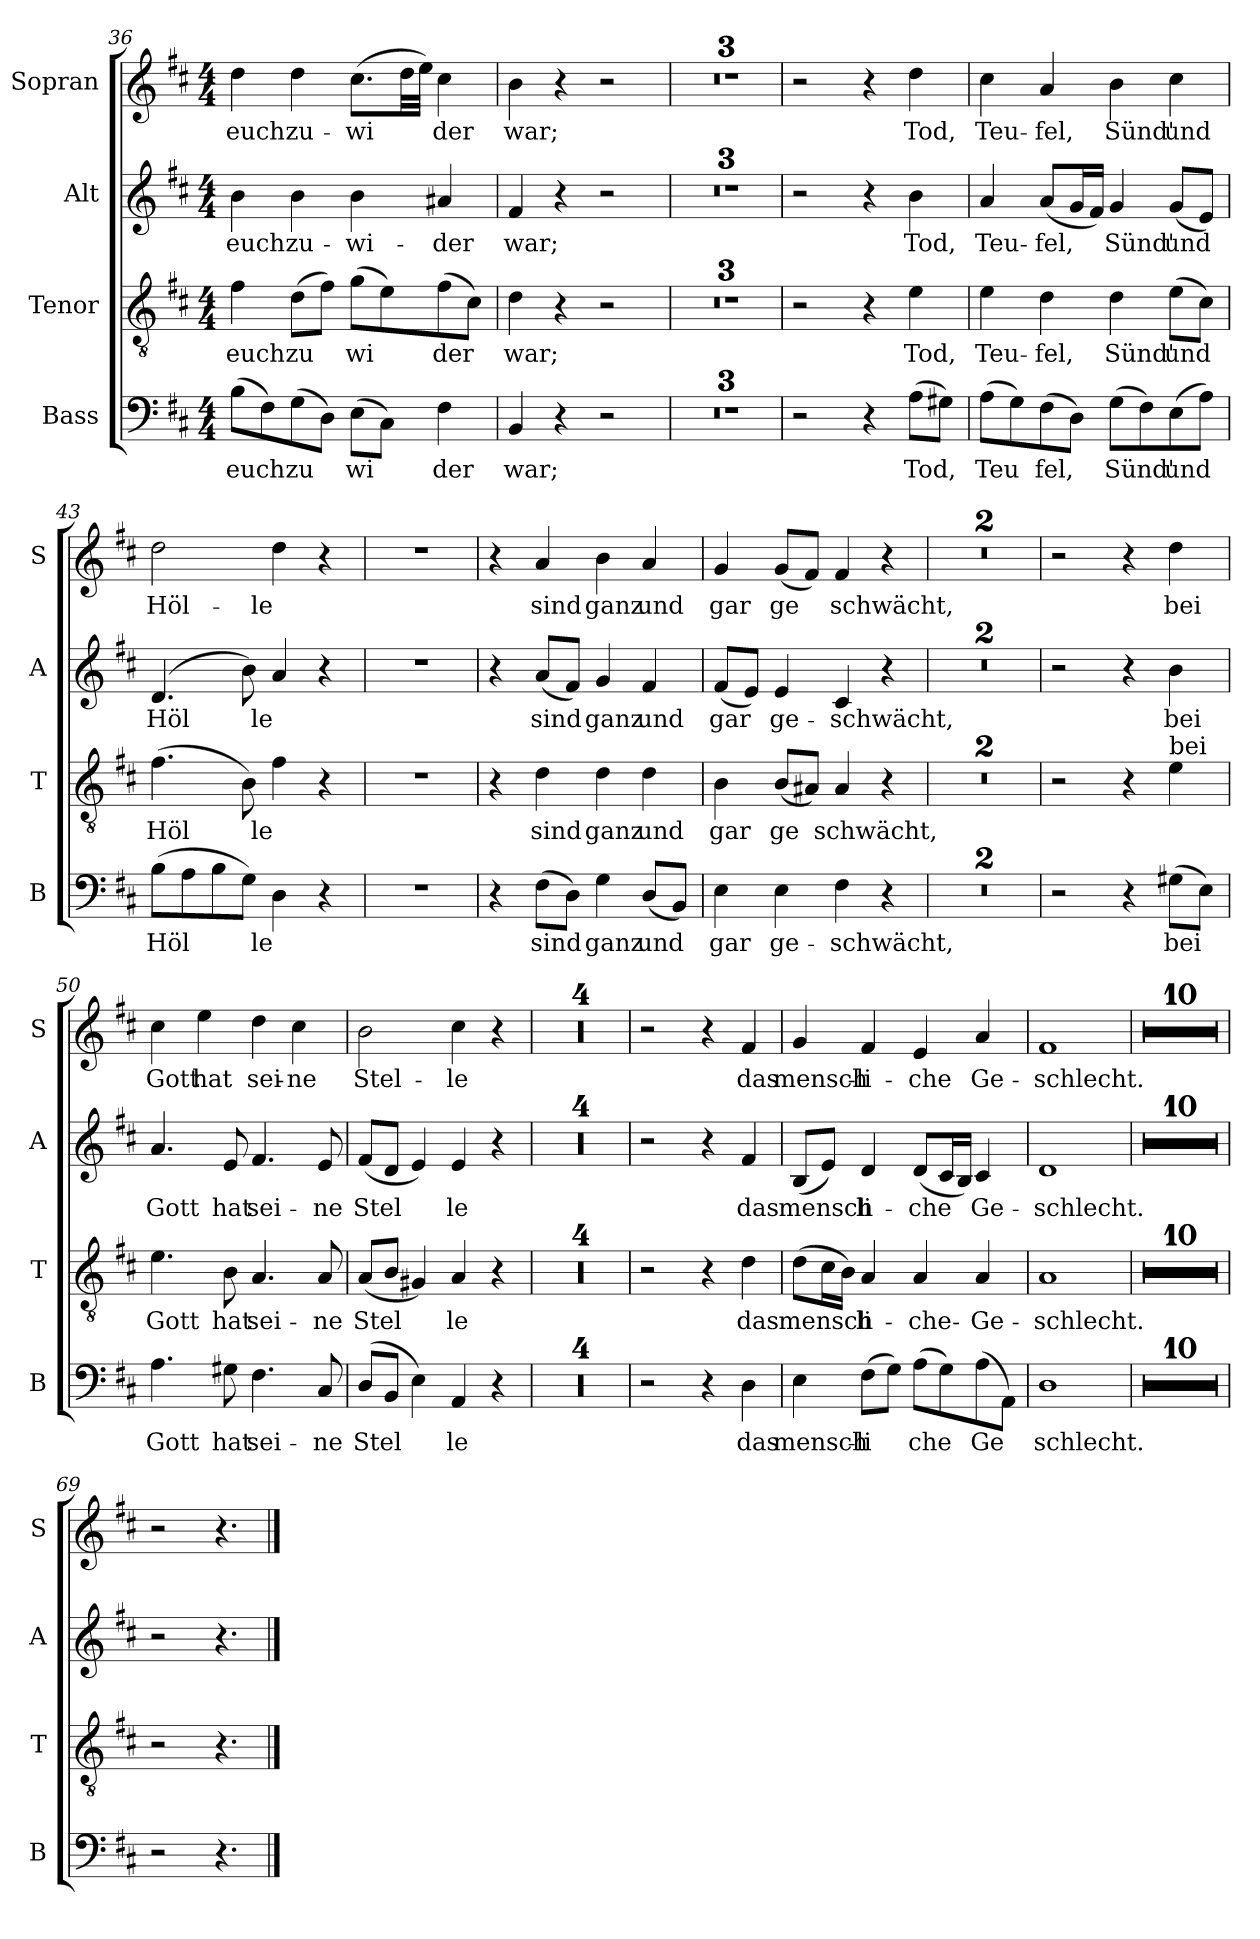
**kern	**text	**kern	**text	**kern	**text	**kern	**text
*part4	*part4	*part3	*part3	*part2	*part2	*part1	*part1
*staff4	*staff4	*staff3	*staff3	*staff2	*staff2	*staff1	*staff1
*I"Bass	*	*I"Tenor	*	*I"Alt	*	*I"Sopran	*
*I'B	*	*I'T	*	*I'A	*	*I'S	*
!!LO:PB:g=z
*clefF4	*	*clefGv2	*	*clefG2	*	*clefG2	*
*k[f#c#]	*	*k[f#c#]	*	*k[f#c#]	*	*k[f#c#]	*
*M4/4	*	*M4/4	*	*M4/4	*	*M4/4	*
=36	=36	=36	=36	=36	=36	=36	=36
!	!LO:LY:b	!	!LO:LY:b	!	!LO:LY:b	!	!LO:LY:b
(8B\L	euch	4f#\	euch	4b\	euch	4dd\	euch
8F#\)	.	.	.	.	.	.	.
!	!LO:LY:b	!	!LO:LY:b	!	!LO:LY:b	!	!LO:LY:b
(8G\	zu	(8d\L	zu	4b\	zu-	4dd\	zu-
8D\J)	.	8f#\J)	.	.	.	.	.
!	!LO:LY:b	!	!LO:LY:b	!	!LO:LY:b	!	!LO:LY:b
(8E\L	wi	(8g\L	wi	4b\	wi-	(8.cc#\L	wi
8C#\J)	.	8e\)	.	.	.	.	.
.	.	.	.	.	.	32dd\LL	.
.	.	.	.	.	.	32ee\JJJ)	.
!	!LO:LY:b	!	!LO:LY:b	!	!LO:LY:b	!	!LO:LY:b
4F#\	der	(8f#\	der	4a#X/	der	4cc#\	der
.	.	8c#\J)	.	.	.	.	.
=37	=37	=37	=37	=37	=37	=37	=37
!	!LO:LY:b	!	!LO:LY:b	!	!LO:LY:b	!	!LO:LY:b
4BB/	war;	4d\	war;	4f#/	war;	4b\	war;
4r	.	4r	.	4r	.	4r	.
2r	.	2r	.	2r	.	2r	.
=38	=38	=38	=38	=38	=38	=38	=38
1r	.	1r	.	1r	.	1r	.
=39	=39	=39	=39	=39	=39	=39	=39
1r	.	1r	.	1r	.	1r	.
=40	=40	=40	=40	=40	=40	=40	=40
1r	.	1r	.	1r	.	1r	.
=41	=41	=41	=41	=41	=41	=41	=41
2r	.	2r	.	2r	.	2r	.
4r	.	4r	.	4r	.	4r	.
!	!LO:LY:b	!	!LO:LY:b	!	!LO:LY:b	!	!LO:LY:b
(8A\L	Tod,	4e\	Tod,	4b\	Tod,	4dd\	Tod,
8G#X\J)	.	.	.	.	.	.	.
!!LO:LB:g=z
=42	=42	=42	=42	=42	=42	=42	=42
!	!LO:LY:b	!	!LO:LY:b	!	!LO:LY:b	!	!LO:LY:b
(8A\L	Teu	4e\	Teu-	4a/	Teu-	4cc#\	Teu-
8G\)	.	.	.	.	.	.	.
!	!LO:LY:b	!	!LO:LY:b	!	!LO:LY:b	!	!LO:LY:b
(8F#\	fel,	4d\	fel,	(8a/L	fel,	4a/	fel,
8D\J)	.	.	.	16g/L	.	.	.
.	.	.	.	16f#/JJ)	.	.	.
!	!LO:LY:b	!	!LO:LY:b	!	!LO:LY:b	!	!LO:LY:b
(8G\L	Sünd'	4d\	Sünd'	4g/	Sünd'	4b\	Sünd'
8F#\)	.	.	.	.	.	.	.
!	!LO:LY:b	!	!LO:LY:b	!	!LO:LY:b	!	!LO:LY:b
(8E\	und	(8e\L	und	(8g/L	und	4cc#\	und
8A\J)	.	8c#\J)	.	8e/J)	.	.	.
=43	=43	=43	=43	=43	=43	=43	=43
!	!LO:LY:b	!	!LO:LY:b	!	!LO:LY:b	!	!LO:LY:b
(8B\L	Höl	(4.f#\	Höl	(4.d/	Höl	2dd\	Höl-
8A\	.	.	.	.	.	.	.
8B\	.	.	.	.	.	.	.
8G\J)	.	8B\)	.	8b\)	.	.	.
!	!LO:LY:b	!	!LO:LY:b	!	!LO:LY:b	!	!LO:LY:b
4D\	le	4f#\	le	4a/	le	4dd\	le
4r	.	4r	.	4r	.	4r	.
=44	=44	=44	=44	=44	=44	=44	=44
1r	.	1r	.	1r	.	1r	.
!!LO:LB:g=z
=45	=45	=45	=45	=45	=45	=45	=45
4r	.	4r	.	4r	.	4r	.
!	!LO:LY:b	!	!LO:LY:b	!	!LO:LY:b	!	!LO:LY:b
(8F#\L	sind	4d\	sind	(8a/L	sind	4a/	sind
8D\J)	.	.	.	8f#/J)	.	.	.
!	!LO:LY:b	!	!LO:LY:b	!	!LO:LY:b	!	!LO:LY:b
4G\	ganz	4d\	ganz	4g/	ganz	4b\	ganz
!	!LO:LY:b	!	!LO:LY:b	!	!LO:LY:b	!	!LO:LY:b
(8D/L	und	4d\	und	4f#/	und	4a/	und
8BB/J)	.	.	.	.	.	.	.
=46	=46	=46	=46	=46	=46	=46	=46
!	!LO:LY:b	!	!LO:LY:b	!	!LO:LY:b	!	!LO:LY:b
4E\	gar	4B\	gar	(8f#/L	gar	4g/	gar
.	.	.	.	8e/J)	.	.	.
!	!LO:LY:b	!	!LO:LY:b	!	!LO:LY:b	!	!LO:LY:b
4E\	ge-	(8B/L	ge	4e/	ge-	(8g/L	ge
.	.	8A#X/J)	.	.	.	8f#/J)	.
!	!LO:LY:b	!	!LO:LY:b	!	!LO:LY:b	!	!LO:LY:b
4F#\	schwächt,	4A#/	schwächt,	4c#/	schwächt,	4f#/	schwächt,
4r	.	4r	.	4r	.	4r	.
=47	=47	=47	=47	=47	=47	=47	=47
1r	.	1r	.	1r	.	1r	.
=48	=48	=48	=48	=48	=48	=48	=48
1r	.	1r	.	1r	.	1r	.
=49	=49	=49	=49	=49	=49	=49	=49
2r	.	2r	.	2r	.	2r	.
4r	.	4r	.	4r	.	4r	.
!	!	!LO:TX:a:t=bei	!	!	!	!	!
!	!LO:LY:b	!	!	!	!LO:LY:b	!	!LO:LY:b
(8G#X\L	bei	4e\	.	4b\	bei	4dd\	bei
8E\J)	.	.	.	.	.	.	.
!!LO:PB:g=z
=50	=50	=50	=50	=50	=50	=50	=50
!	!LO:LY:b	!	!LO:LY:b	!	!LO:LY:b	!	!LO:LY:b
4.A\	Gott	4.e\	Gott	4.a/	Gott	4cc#\	Gott
!	!	!	!	!	!	!	!LO:LY:b
.	.	.	.	.	.	4ee\	hat
!	!LO:LY:b	!	!LO:LY:b	!	!LO:LY:b	!	!
8G#X\	hat	8B\	hat	8e/	hat	.	.
!	!LO:LY:b	!	!LO:LY:b	!	!LO:LY:b	!	!LO:LY:b
4.F#\	sei-	4.A/	sei-	4.f#/	sei-	4dd\	sei-
!	!	!	!	!	!	!	!LO:LY:b
.	.	.	.	.	.	4cc#\	ne
!	!LO:LY:b	!	!LO:LY:b	!	!LO:LY:b	!	!
8C#/	ne	8A/	ne	8e/	ne	.	.
=51	=51	=51	=51	=51	=51	=51	=51
!	!LO:LY:b	!	!LO:LY:b	!	!LO:LY:b	!	!LO:LY:b
(8D/L	Stel	(8A/L	Stel	(8f#/L	Stel	2b\	Stel-
8BB/J	.	8B/J	.	8d/J	.	.	.
4E\)	.	4G#X/)	.	4e/)	.	.	.
!	!LO:LY:b	!	!LO:LY:b	!	!LO:LY:b	!	!LO:LY:b
4AA/	le	4A/	le	4e/	le	4cc#\	le
4r	.	4r	.	4r	.	4r	.
=52	=52	=52	=52	=52	=52	=52	=52
1r	.	1r	.	1r	.	1r	.
=53	=53	=53	=53	=53	=53	=53	=53
1r	.	1r	.	1r	.	1r	.
=54	=54	=54	=54	=54	=54	=54	=54
1r	.	1r	.	1r	.	1r	.
=55	=55	=55	=55	=55	=55	=55	=55
1r	.	1r	.	1r	.	1r	.
=56	=56	=56	=56	=56	=56	=56	=56
2r	.	2r	.	2r	.	2r	.
4r	.	4r	.	4r	.	4r	.
!	!LO:LY:b	!	!LO:LY:b	!	!LO:LY:b	!	!LO:LY:b
4D\	das	4d\	das	4f#/	das	4f#/	das
!!LO:LB:g=z
=57	=57	=57	=57	=57	=57	=57	=57
!	!LO:LY:b	!	!LO:LY:b	!	!LO:LY:b	!	!LO:LY:b
4E\	mensch-	(8d\L	mensch	(8B/L	mensch	4g/	mensch-
.	.	16c#\L	.	8e/J)	.	.	.
.	.	16B\JJ)	.	.	.	.	.
!	!LO:LY:b	!	!LO:LY:b	!	!LO:LY:b	!	!LO:LY:b
(8F#\L	li	4A/	li-	4d/	li-	4f#/	li-
8G\J)	.	.	.	.	.	.	.
!	!LO:LY:b	!	!LO:LY:b	!	!LO:LY:b	!	!LO:LY:b
(8A\L	che	4A/	che-	(8d/L	che	4e/	che
8G\)	.	.	.	16c#/L	.	.	.
.	.	.	.	16B/JJ)	.	.	.
!	!LO:LY:b	!	!LO:LY:b	!	!LO:LY:b	!	!LO:LY:b
(8A\	Ge	4A/	Ge-	4c#/	Ge-	4a/	Ge-
8AA\J)	.	.	.	.	.	.	.
=58	=58	=58	=58	=58	=58	=58	=58
!	!LO:LY:b	!	!LO:LY:b	!	!LO:LY:b	!	!LO:LY:b
1D	schlecht.	1A	schlecht.	1d	schlecht.	1f#	schlecht.
=59	=59	=59	=59	=59	=59	=59	=59
1r	.	1r	.	1r	.	1r	.
=60	=60	=60	=60	=60	=60	=60	=60
1r	.	1r	.	1r	.	1r	.
=61	=61	=61	=61	=61	=61	=61	=61
1r	.	1r	.	1r	.	1r	.
=62	=62	=62	=62	=62	=62	=62	=62
1r	.	1r	.	1r	.	1r	.
=63	=63	=63	=63	=63	=63	=63	=63
1r	.	1r	.	1r	.	1r	.
=64	=64	=64	=64	=64	=64	=64	=64
1r	.	1r	.	1r	.	1r	.
=65	=65	=65	=65	=65	=65	=65	=65
1r	.	1r	.	1r	.	1r	.
!!LO:LB:g=z
=66	=66	=66	=66	=66	=66	=66	=66
1r	.	1r	.	1r	.	1r	.
=67	=67	=67	=67	=67	=67	=67	=67
1r	.	1r	.	1r	.	1r	.
=68	=68	=68	=68	=68	=68	=68	=68
1r	.	1r	.	1r	.	1r	.
=69	=69	=69	=69	=69	=69	=69	=69
2r	.	2r	.	2r	.	2r	.
4.r	.	4.r	.	4.r	.	4.r	.
==	==	==	==	==	==	==	==
*-	*-	*-	*-	*-	*-	*-	*-
